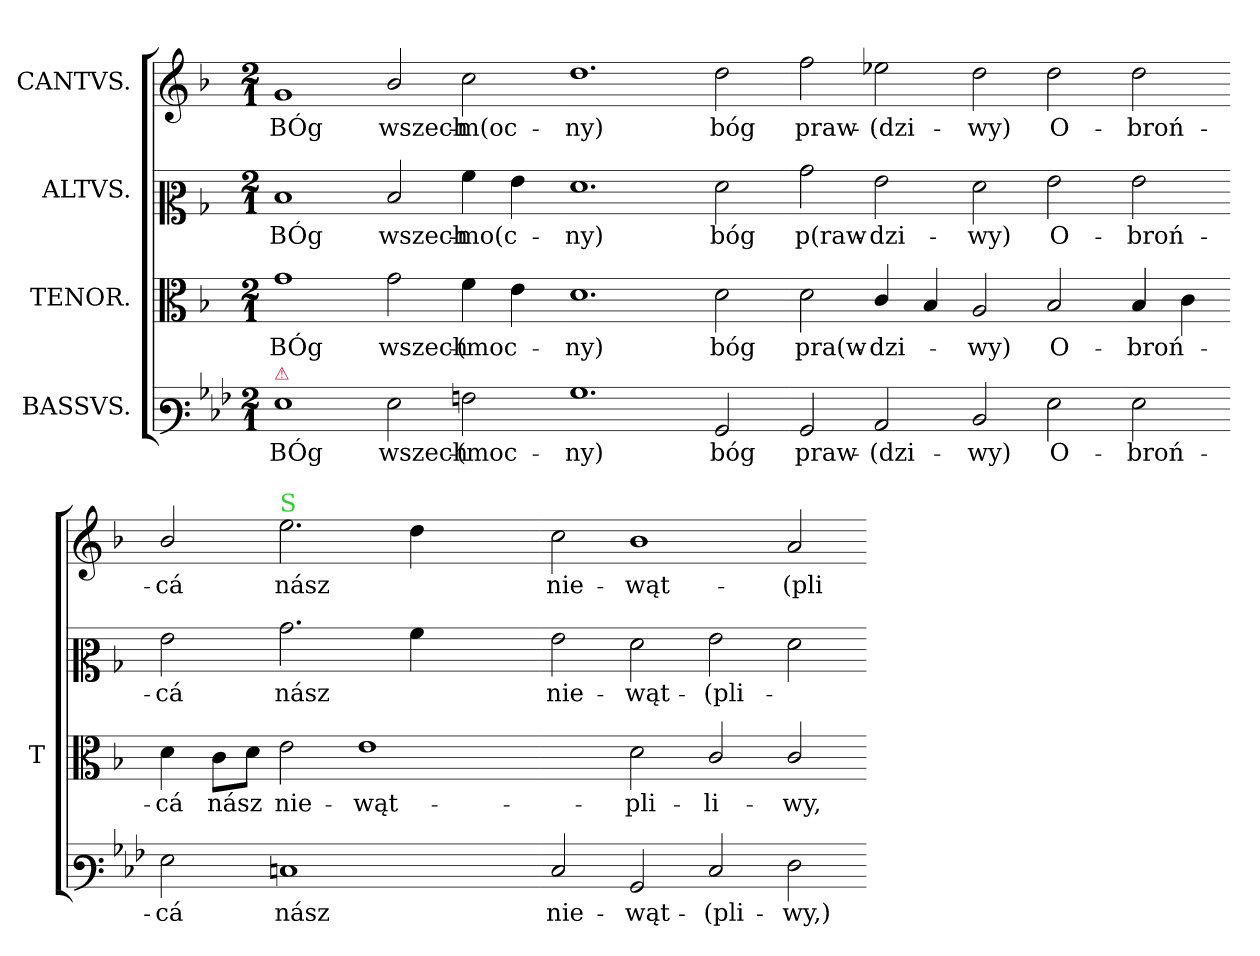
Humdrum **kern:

**kern	**text	**kern	**text	**kern	**text	**kern	**text
*part4	*part4	*part3	*part3	*part2	*part2	*part1	*part1
*staff4	*staff4	*staff3	*staff3	*staff2	*staff2	*staff1	*staff1
*I"BASSVS.	*	*I"TENOR.	*	*I"ALTVS.	*	*I"CANTVS.	*
*	*	*I'T	*	*	*	*	*
*clefF3	*	*clefC3	*	*clefC2	*	*clefG2	*
*k[b-e-a-]	*	*k[b-]	*	*k[b-]	*	*k[b-]	*
*M2/1	*	*M2/1	*	*M2/1	*	*M2/1	*
*MM300	*	*MM300	*	*MM300	*	*MM300	*
=1	=1	=1	=1	=1	=1	=1	=1
!LO:TX:a:color=crimson:t=⚠	!	!	!	!	!	!	!
1G\	BÓg	1g\	BÓg	1d/	BÓg	1g/	BÓg
2G\	wszech-	2g\	wszech-	2d/	wszech-	2b-/	wszech-
2A\	-(moc-	4f\	-(moc-	4a\	-mo(c-	2cc\	-m(oc-
.	.	4e\	.	4g\	.	.	.
=2-	=2-	=2-	=2-	=2-	=2-	=2-	=2-
1.B-\	-ny)	1.d\	-ny)	1.f\	-ny)	1.dd\	-ny)
2BB-/	bóg	2d\	bóg	2f\	bóg	2dd\	bóg
=3-	=3-	=3-	=3-	=3-	=3-	=3-	=3-
2BB-/	praw-	2d\	pra(w-	2b-\	p(raw-	2ff\	praw-
2C/	-(dzi-	4c/	-dzi-	2g\	-dzi-	2ee-X\	-(dzi-
.	.	4B-/	.	.	.	.	.
2D/	-wy)	2A/	-wy)	2f\	-wy)	2dd\	-wy)
2G\	O-	2B-/	O-	2g\	O-	2dd\	O-
=4-	=4-	=4-	=4-	=4-	=4-	=4-	=4-
2G\	-broń-	4B-/	-broń-	2g\	-broń-	2dd\	-broń-
.	.	4c\	.	.	.	.	.
=-	=-	=-	=-	=-	=-	=-	=-
2G\	-cá	4d\	-cá	2g\	-cá	2b-/	-cá
.	.	8c\L	nász	.	.	.	.
.	.	8d\J	.	.	.	.	.
!	!	!	!	!	!	!LO:TX:a:color=limegreen:t=S	!
1E/	nász	2e\	nie-	2.b-\	nász	2.ee-	nász
.	.	1e\	-wąt-	.	.	.	.
.	.	.	.	4a\	.	4dd\	.
2ryy	.	.	.	2ryy	.	2ryy	.
=5-	=5-	=5-	=5-	=5-	=5-	=5-	=5-
2E/	nie-	2ryy	.	2g\	nie-	2cc\	nie-
2BB-/	-wąt-	2d\	-pli-	2f\	-wąt-	1b-\	-wąt-
2E/	-(pli-	2c/	-li-	2g\	-(pli-	.	.
2F\	-wy,)	2c/	-wy,	2f\	.	2a/	-(pli-
=-	=-	=-	=-	=-	=-	=-	=-
*-	*-	*-	*-	*-	*-	*-	*-
